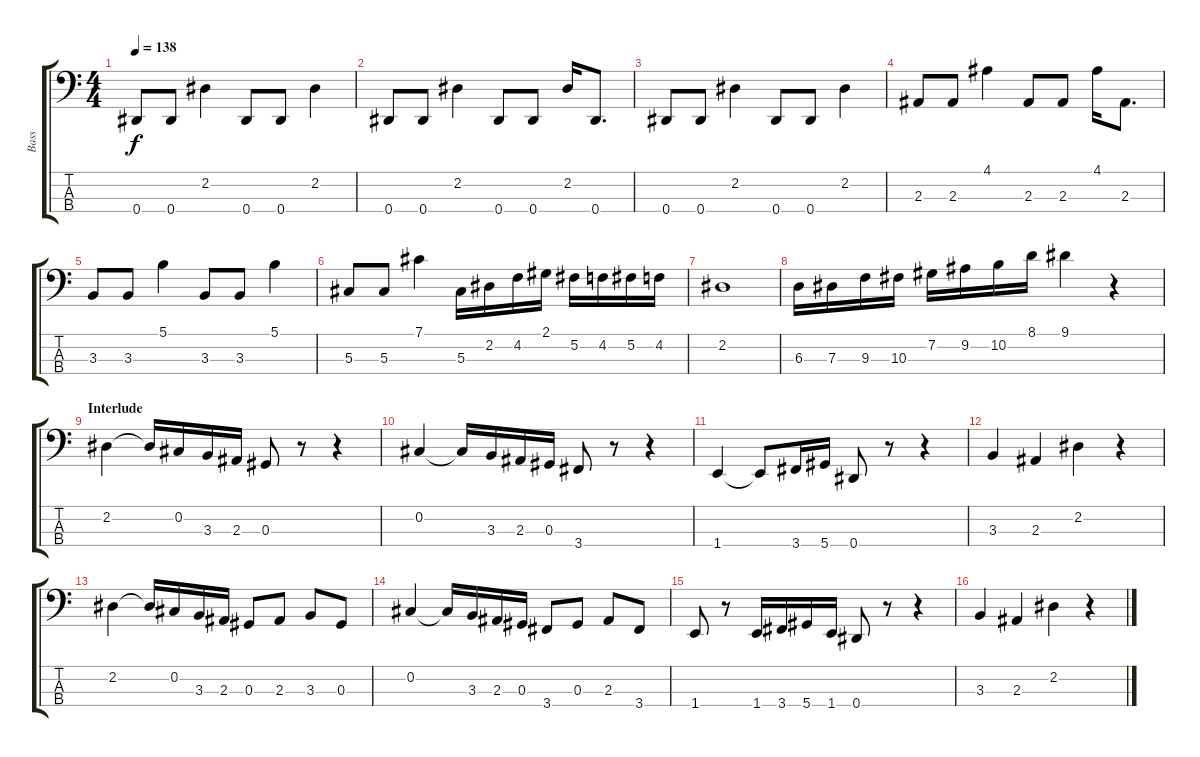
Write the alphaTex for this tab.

\track ("Bass" "Bass") {instrument electricbasspick}
\staff {score tabs}
\tuning (Gb2 Db2 Ab1 Eb1) {hide}
\ts (4 4)
\tempo 138
\clef f4
\ks c
0.4.8{dy f} 0.4.8 2.2.4 0.4.8 0.4.8 2.2.4 |
0.4.8 0.4.8 2.2.4 0.4.8 0.4.8 2.2.16 0.4.8{d} |
0.4.8 0.4.8 2.2.4 0.4.8 0.4.8 2.2.4 |
2.3.8 2.3.8 4.1.4 2.3.8 2.3.8 4.1.16 2.3.8{d} |
3.3.8 3.3.8 5.1.4 3.3.8 3.3.8 5.1.4 |
5.3.8 5.3.8 7.1.4 5.3.16 2.2.16 4.2.16 2.1.16 5.2.16 4.2.16 5.2.16 4.2.16 |
2.2.1 |
6.3.16 7.3.16 9.3.16 10.3.16 7.2.16 9.2.16 10.2.16 8.1.16 9.1.4 r.4 |
\section ("" "Interlude")
2.2.4 2.2{t}.16 0.2.16 3.3.16 2.3.16 0.3.8 r.8 r.4 |
0.2.4 0.2{t}.16 3.3.16 2.3.16 0.3.16 3.4.8 r.8 r.4 |
1.4.4 1.4{t}.8 3.4.16 5.4.16 0.4.8 r.8 r.4 |
3.3.4 2.3.4 2.2.4 r.4 |
2.2.4 2.2{t}.16 0.2.16 3.3.16 2.3.16 0.3.8 2.3.8 3.3.8 0.3.8 |
0.2.4 0.2{t}.16 3.3.16 2.3.16 0.3.16 3.4.8 0.3.8 2.3.8 3.4.8 |
1.4.8 r.8 1.4.16 3.4.16 5.4.16 1.4.16 0.4.8 r.8 r.4 |
3.3.4 2.3.4 2.2.4 r.4
